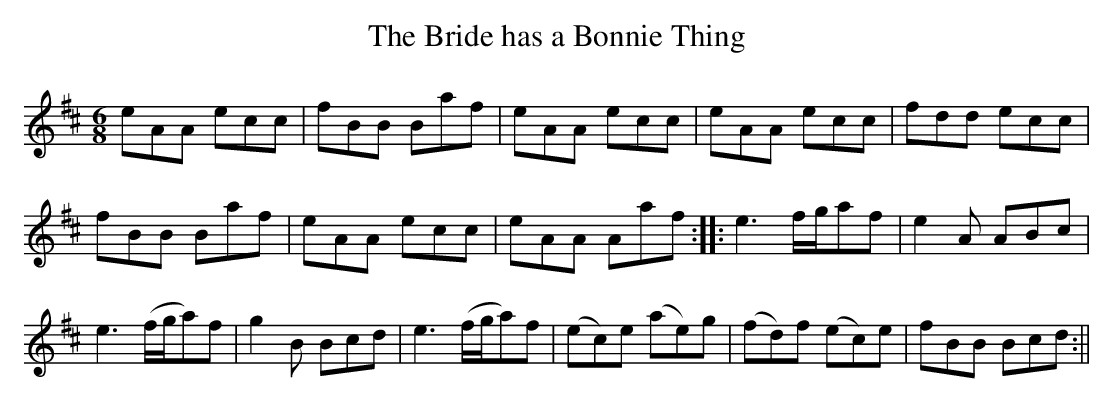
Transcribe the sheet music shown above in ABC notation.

X:1
T:Bride has a Bonnie Thing, The
M:6/8
L:1/8
K:Amix
eAA ecc|fBB Baf|eAA ecc|eAA ecc|fdd ecc|
fBB Baf|eAA ecc|eAA Aaf::e3 f/g/af|e2A ABc|
e3 (f/g/a)f|g2B Bcd|e3 (f/g/a)f|(ec)e (ae)g|(fd)f (ec)e|fBB Bcd:||
